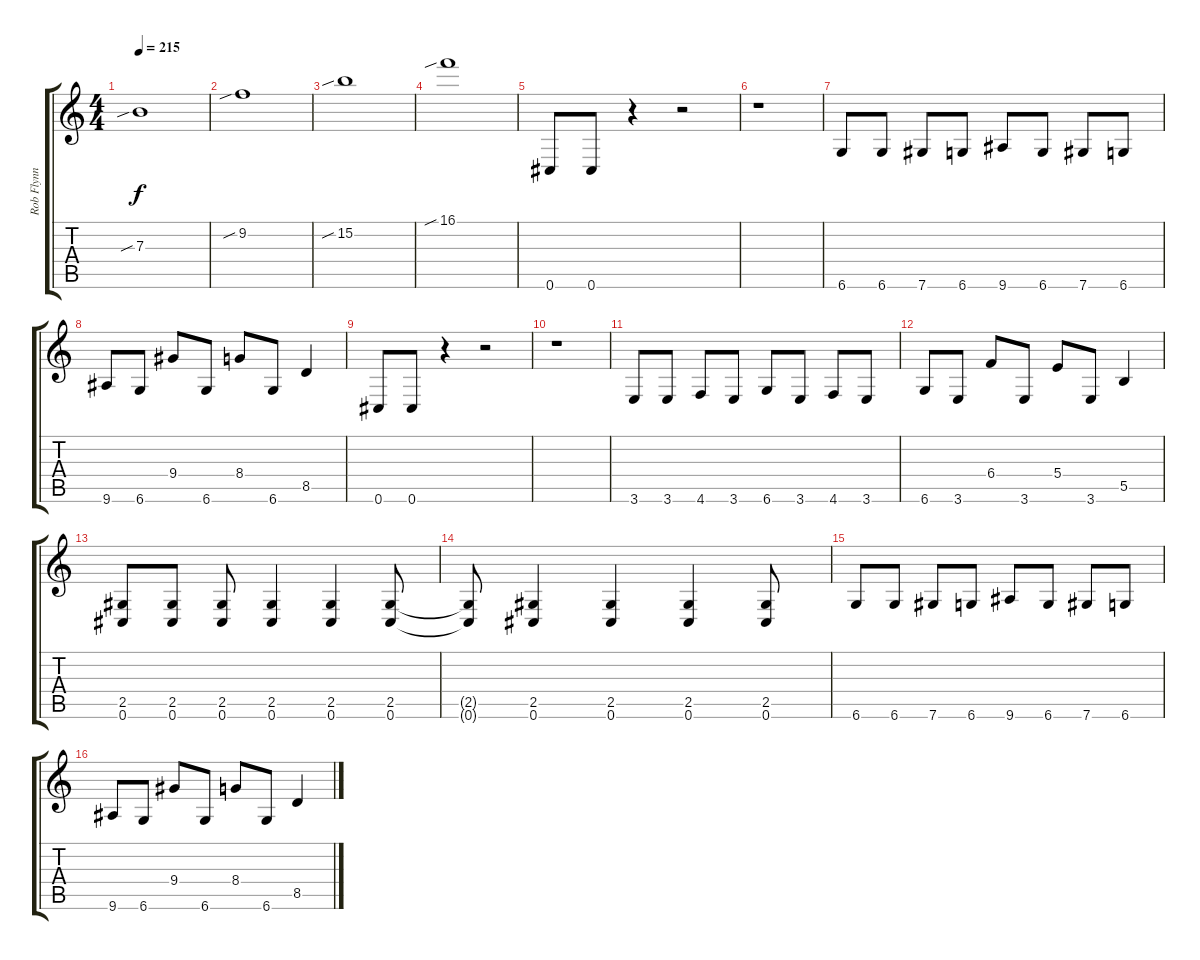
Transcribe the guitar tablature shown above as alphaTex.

\track ("Rob Flynn" "Rob Flynn") {instrument distortionguitar}
\staff {score tabs}
\tuning (Db4 Ab3 E3 B2 Gb2 Db2) {hide}
\ts (4 4)
\tempo 215
\clef g2
\ks c
7.3{sib}.1{dy f} |
9.2{sib}.1 |
15.2{sib}.1 |
16.1{sib}.1 |
0.6.8 0.6.8 r.4 r.2 |
r.1 |
6.6.8 6.6.8 7.6.8 6.6.8 9.6.8 6.6.8 7.6.8 6.6.8 |
9.6.8 6.6.8 9.4.8 6.6.8 8.4.8 6.6.8 8.5.4 |
0.6.8 0.6.8 r.4 r.2 |
r.1 |
3.6.8 3.6.8 4.6.8 3.6.8 6.6.8 3.6.8 4.6.8 3.6.8 |
6.6.8 3.6.8 6.4.8 3.6.8 5.4.8 3.6.8 5.5.4 |
(2.5 0.6).8 (2.5 0.6).8 (2.5 0.6).8 (2.5 0.6).4 (2.5 0.6).4 (2.5 0.6).8 |
(2.5{t} 0.6{t}).8 (2.5 0.6).4 (2.5 0.6).4 (2.5 0.6).4 (2.5 0.6).8 |
6.6.8 6.6.8 7.6.8 6.6.8 9.6.8 6.6.8 7.6.8 6.6.8 |
9.6.8 6.6.8 9.4.8 6.6.8 8.4.8 6.6.8 8.5.4
